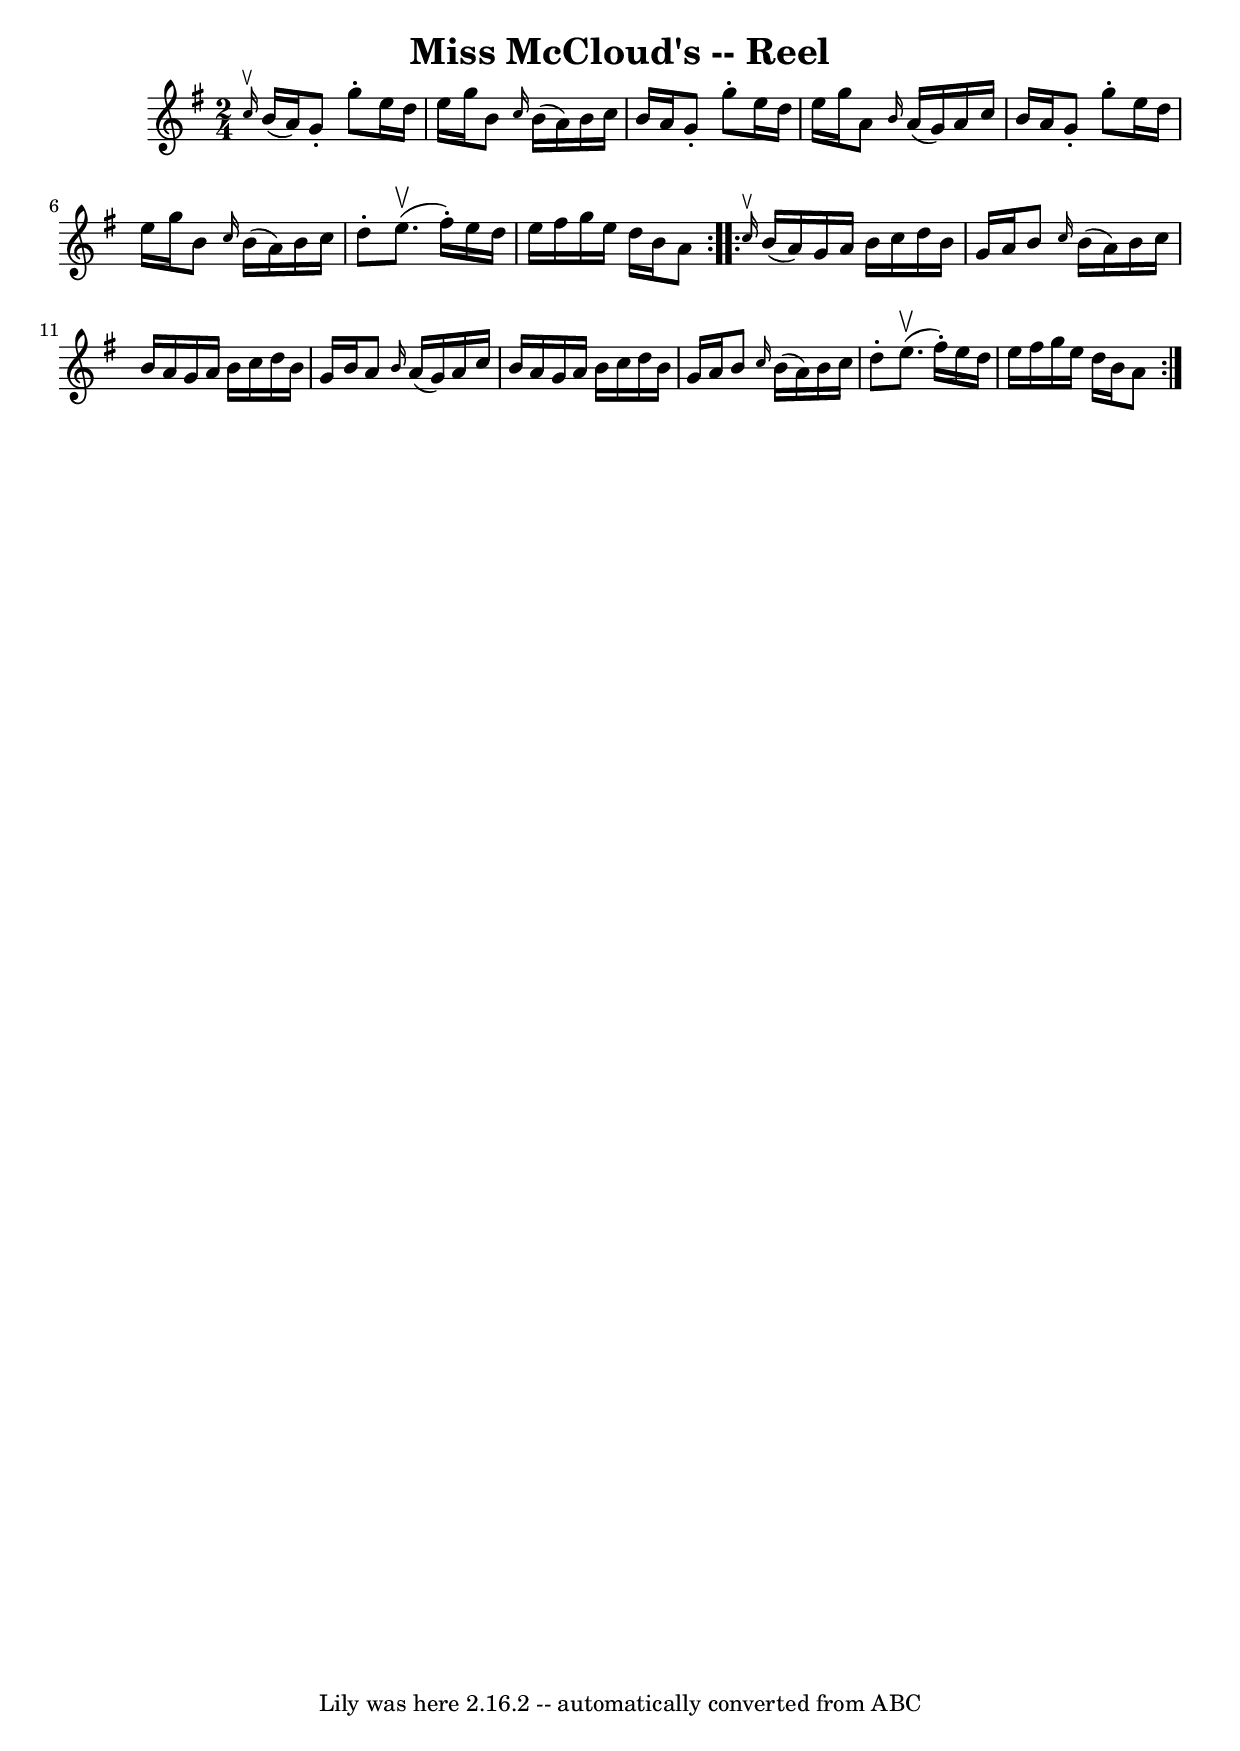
\version "2.16.2"
\include "Mammoth.ily"
\header {
	%% book = "Ryan's Mammoth Collection"
	crossRefNumber = "1"
	footnotes = "\\\\223"
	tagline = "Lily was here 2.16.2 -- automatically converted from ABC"
	title = "Miss McCloud's -- Reel"
}
voicedefault =  {


\repeat volta 2 {
\time 2/4 
\key g \major   \grace { c''16^\upbow } b'16 (a'16) 
|
 g'8 -. g''8 -. e''16 d''16 e''16 g''16    |
   
b'8  \grace { c''16  } b'16 (a'16) b'16 c''16 b'16 a'16   
 |
 g'8 -. g''8 -. e''16 d''16 e''16 g''16    |
   
a'8  \grace { b'16  } a'16 (g'16) a'16 c''16 b'16 a'16    
|
 g'8 -. g''8 -. e''16 d''16 e''16 g''16    |
   
b'8  \grace { c''16  } b'16 (a'16) b'16 c''16 d''8 -.   
|
 e''8.^\upbow(fis''16 -.) e''16 d''16 e''16 fis''16  
  |
 g''16 e''16 d''16 b'16 a'8    }     \repeat volta 2 {  
 \grace { c''16^\upbow } b'16 (a'16) |
 g'16 a'16    
b'16 c''16 d''16 b'16 g'16 a'16    |
 b'8  \grace {    
c''16  } b'16 (a'16) b'16 c''16 b'16 a'16    |
 g'16 
 a'16 b'16 c''16 d''16 b'16 g'16 b'16    |
 a'8  
\grace { b'16  } a'16 (g'16) a'16 c''16 b'16 a'16    
|
 g'16 a'16 b'16 c''16 d''16 b'16 g'16 a'16    
|
 b'8  \grace { c''16  } b'16 (a'16) b'16 c''16    
d''8 -.   |
 e''8.^\upbow(fis''16 -.) e''16 d''16 e''16   
 fis''16    |
 g''16 e''16 d''16 b'16 a'8    }   
}

\score{
    <<

	\context Staff="default"
	{
	    \voicedefault 
	}

    >>
	\layout {
	}
	\midi {}
}
